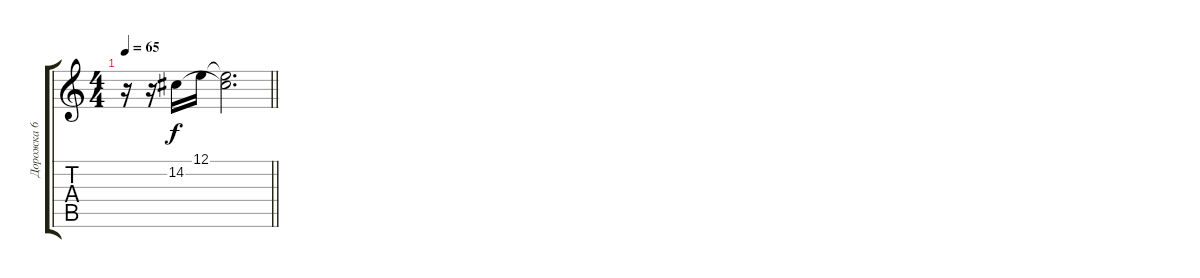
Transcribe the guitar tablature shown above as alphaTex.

\track ("Дорожка 6" "Дорожка 6") {instrument electricpiano1}
\staff {score tabs}
\tuning (E4 B3 G3 D3 A2 E2) {hide}
\ts (4 4)
\tempo 65
\clef g2
\barLineRight lightlight
\ks c
r.16{dy f} r.16 14.2.16 12.1.16 (12.1{t} 14.2{t}).2{d}
